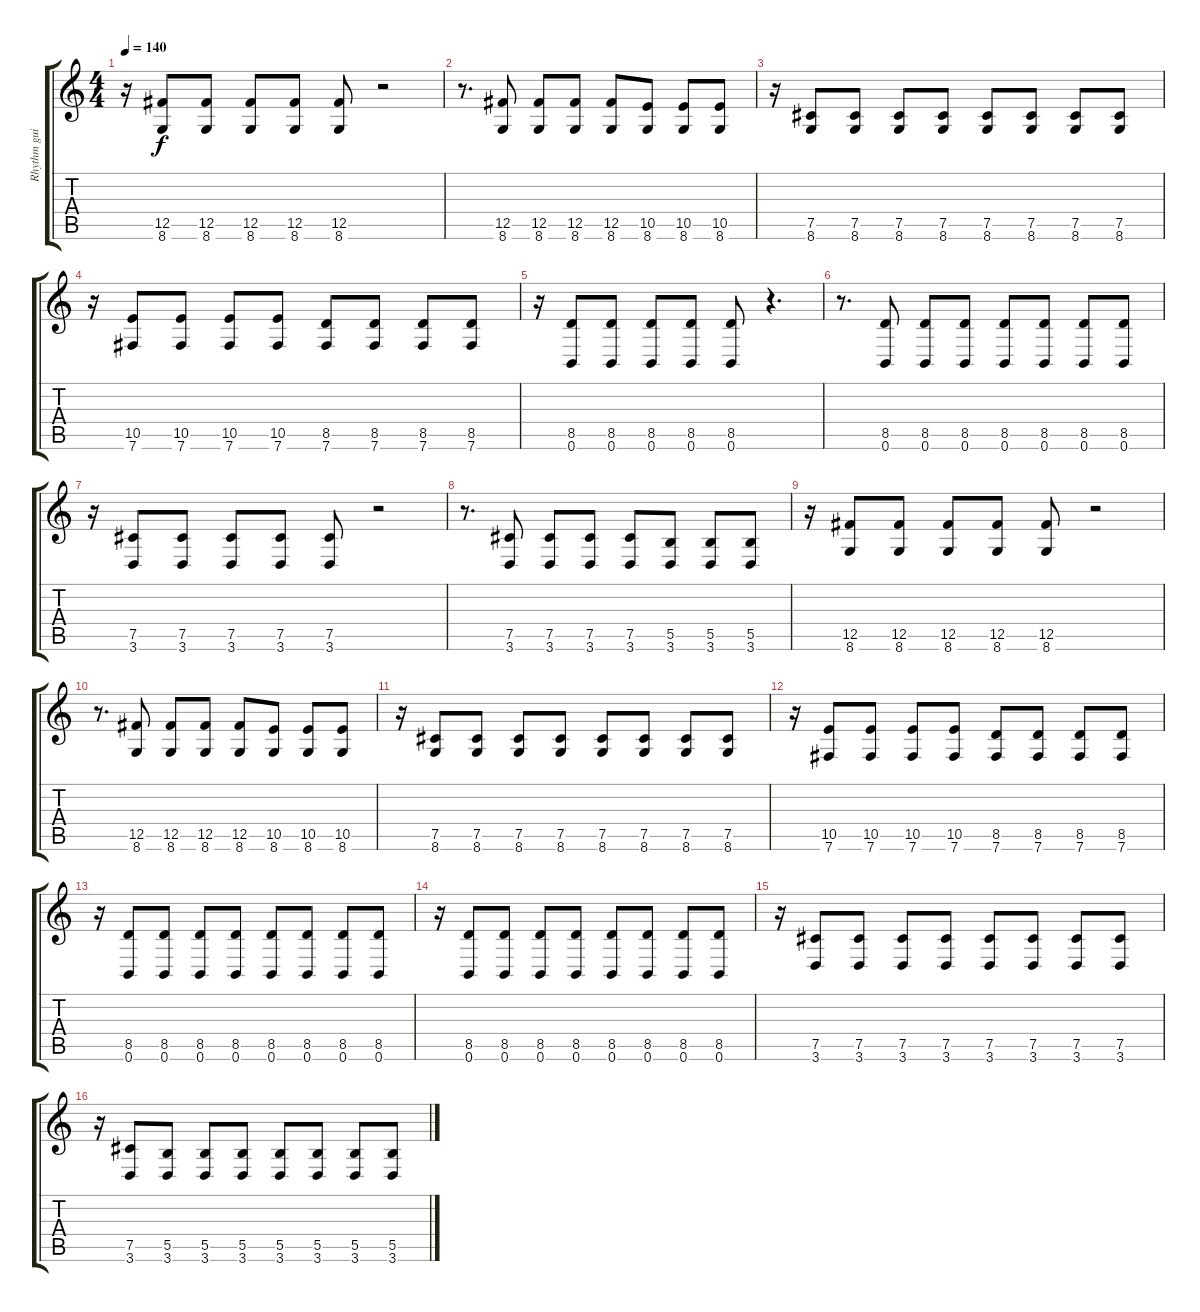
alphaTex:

\track ("Rhythm guitar" "Rhythm gui") {instrument distortionguitar}
\staff {score tabs}
\tuning (Db4 Ab3 E3 B2 Gb2 B1) {hide}
\ts (4 4)
\tempo 140
\clef g2
\ks c
r.16{dy f} (12.5 8.6).8 (12.5 8.6).8 (12.5 8.6).8 (12.5 8.6).8 (12.5 8.6).8 r.2 |
r.8{d} (12.5 8.6).8 (12.5 8.6).8 (12.5 8.6).8 (12.5 8.6).8 (10.5 8.6).8 (10.5 8.6).8 (10.5 8.6).8 |
r.16 (7.5 8.6).8 (7.5 8.6).8 (7.5 8.6).8 (7.5 8.6).8 (7.5 8.6).8 (7.5 8.6).8 (7.5 8.6).8 (7.5 8.6).8 |
r.16 (10.5 7.6).8 (10.5 7.6).8 (10.5 7.6).8 (10.5 7.6).8 (8.5 7.6).8 (8.5 7.6).8 (8.5 7.6).8 (8.5 7.6).8 |
r.16 (8.5 0.6).8 (8.5 0.6).8 (8.5 0.6).8 (8.5 0.6).8 (8.5 0.6).8 r.4{d} |
r.8{d} (8.5 0.6).8 (8.5 0.6).8 (8.5 0.6).8 (8.5 0.6).8 (8.5 0.6).8 (8.5 0.6).8 (8.5 0.6).8 |
r.16 (7.5 3.6).8 (7.5 3.6).8 (7.5 3.6).8 (7.5 3.6).8 (7.5 3.6).8 r.2 |
r.8{d} (7.5 3.6).8 (7.5 3.6).8 (7.5 3.6).8 (7.5 3.6).8 (5.5 3.6).8 (5.5 3.6).8 (5.5 3.6).8 |
r.16 (12.5 8.6).8 (12.5 8.6).8 (12.5 8.6).8 (12.5 8.6).8 (12.5 8.6).8 r.2 |
r.8{d} (12.5 8.6).8 (12.5 8.6).8 (12.5 8.6).8 (12.5 8.6).8 (10.5 8.6).8 (10.5 8.6).8 (10.5 8.6).8 |
r.16 (7.5 8.6).8 (7.5 8.6).8 (7.5 8.6).8 (7.5 8.6).8 (7.5 8.6).8 (7.5 8.6).8 (7.5 8.6).8 (7.5 8.6).8 |
r.16 (10.5 7.6).8 (10.5 7.6).8 (10.5 7.6).8 (10.5 7.6).8 (8.5 7.6).8 (8.5 7.6).8 (8.5 7.6).8 (8.5 7.6).8 |
r.16 (8.5 0.6).8 (8.5 0.6).8 (8.5 0.6).8 (8.5 0.6).8 (8.5 0.6).8 (8.5 0.6).8 (8.5 0.6).8 (8.5 0.6).8 |
r.16 (8.5 0.6).8 (8.5 0.6).8 (8.5 0.6).8 (8.5 0.6).8 (8.5 0.6).8 (8.5 0.6).8 (8.5 0.6).8 (8.5 0.6).8 |
r.16 (7.5 3.6).8 (7.5 3.6).8 (7.5 3.6).8 (7.5 3.6).8 (7.5 3.6).8 (7.5 3.6).8 (7.5 3.6).8 (7.5 3.6).8 |
r.16 (7.5 3.6).8 (5.5 3.6).8 (5.5 3.6).8 (5.5 3.6).8 (5.5 3.6).8 (5.5 3.6).8 (5.5 3.6).8 (5.5 3.6).8
